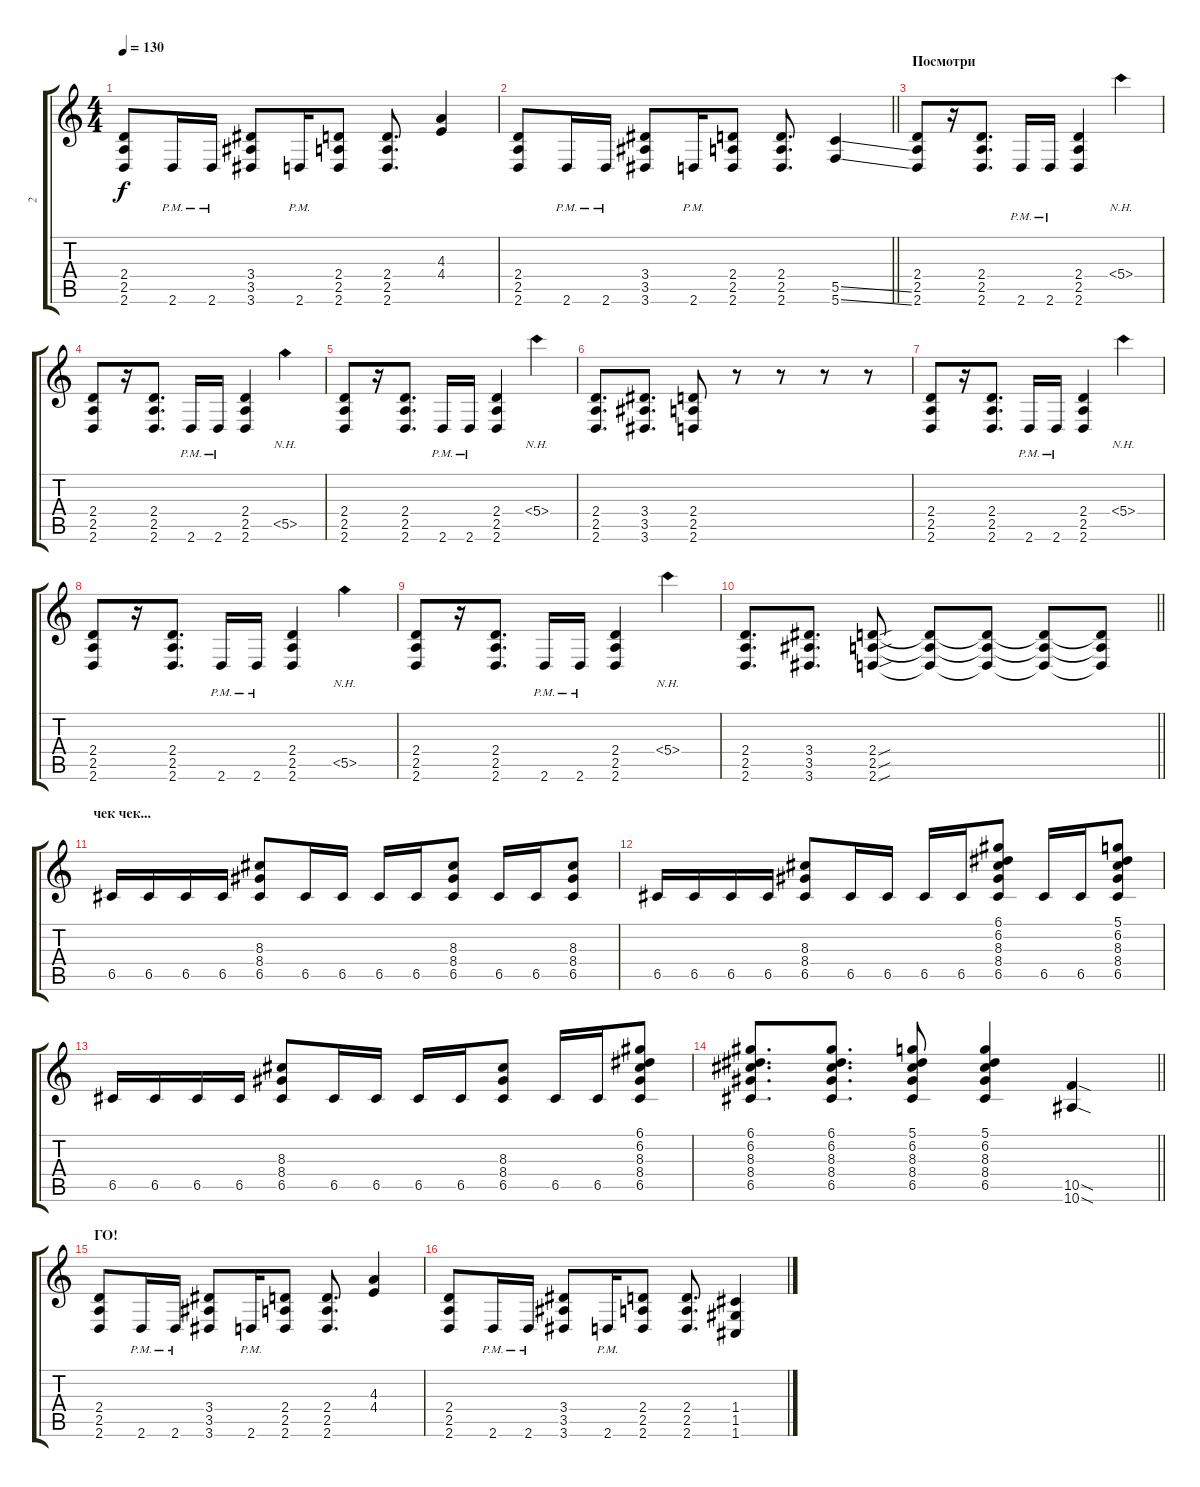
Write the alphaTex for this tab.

\track ("2" "2") {instrument overdrivenguitar}
\staff {score tabs}
\tuning (D4 A3 F3 C3 G2 C2) {hide}
\ts (4 4)
\tempo 130
\clef g2
\ks c
(2.4 2.5 2.6).8{dy f} 2.6{pm}.16 2.6{pm}.16 (3.4 3.5 3.6).8 2.6{pm}.16 (2.4 2.5 2.6).8 (2.4 2.5 2.6).8{d} (4.3 4.4).4 |
\barLineRight lightlight
(2.4 2.5 2.6).8 2.6{pm}.16 2.6{pm}.16 (3.4 3.5 3.6).8 2.6{pm}.16 (2.4 2.5 2.6).8 (2.4 2.5 2.6).8{d} (5.5{ss} 5.6{ss}).4 |
\section ("" "Посмотри")
(2.4 2.5 2.6).8 r.16 (2.4 2.5 2.6).8{d} 2.6{pm}.16 2.6{pm}.16 (2.4 2.5 2.6).4 5.4{nh}.4 |
(2.4 2.5 2.6).8 r.16 (2.4 2.5 2.6).8{d} 2.6{pm}.16 2.6{pm}.16 (2.4 2.5 2.6).4 5.5{nh}.4 |
(2.4 2.5 2.6).8 r.16 (2.4 2.5 2.6).8{d} 2.6{pm}.16 2.6{pm}.16 (2.4 2.5 2.6).4 5.4{nh}.4 |
(2.4 2.5 2.6).8{d} (3.4 3.5 3.6).8{d} (2.4 2.5 2.6).8 r.8 r.8 r.8 r.8 |
(2.4 2.5 2.6).8 r.16 (2.4 2.5 2.6).8{d} 2.6{pm}.16 2.6{pm}.16 (2.4 2.5 2.6).4 5.4{nh}.4 |
(2.4 2.5 2.6).8 r.16 (2.4 2.5 2.6).8{d} 2.6{pm}.16 2.6{pm}.16 (2.4 2.5 2.6).4 5.5{nh}.4 |
(2.4 2.5 2.6).8 r.16 (2.4 2.5 2.6).8{d} 2.6{pm}.16 2.6{pm}.16 (2.4 2.5 2.6).4 5.4{nh}.4 |
\barLineRight lightlight
(2.4 2.5 2.6).8{d} (3.4 3.5 3.6).8{d} (2.4{sou} 2.5{sou} 2.6{sou}).8 (2.4{t} 2.5{t} 2.6{t}).8 (2.4{t} 2.5{t} 2.6{t}).8 (2.4{t} 2.5{t} 2.6{t}).8 (2.4{t} 2.5{t} 2.6{t}).8 |
\section ("" "чек чек...")
6.5.16 6.5.16 6.5.16 6.5.16 (8.3 8.4 6.5).8 6.5.16 6.5.16 6.5.16 6.5.16 (8.3 8.4 6.5).8 6.5.16 6.5.16 (8.3 8.4 6.5).8 |
6.5.16 6.5.16 6.5.16 6.5.16 (8.3 8.4 6.5).8 6.5.16 6.5.16 6.5.16 6.5.16 (6.1 6.2 8.3 8.4 6.5).8 6.5.16 6.5.16 (5.1 6.2 8.3 8.4 6.5).8 |
6.5.16 6.5.16 6.5.16 6.5.16 (8.3 8.4 6.5).8 6.5.16 6.5.16 6.5.16 6.5.16 (8.3 8.4 6.5).8 6.5.16 6.5.16 (6.1 6.2 8.3 8.4 6.5).8 |
\barLineRight lightlight
(6.1 6.2 8.3 8.4 6.5).8{d} (6.1 6.2 8.3 8.4 6.5).8{d} (5.1 6.2 8.3 8.4 6.5).8 (5.1 6.2 8.3 8.4 6.5).4 (10.5{sod} 10.6{sod}).4 |
\section ("" "ГО!")
(2.4 2.5 2.6).8 2.6{pm}.16 2.6{pm}.16 (3.4 3.5 3.6).8 2.6{pm}.16 (2.4 2.5 2.6).8 (2.4 2.5 2.6).8{d} (4.3 4.4).4 |
(2.4 2.5 2.6).8 2.6{pm}.16 2.6{pm}.16 (3.4 3.5 3.6).8 2.6{pm}.16 (2.4 2.5 2.6).8 (2.4 2.5 2.6).8{d} (1.4 1.5 1.6).4
